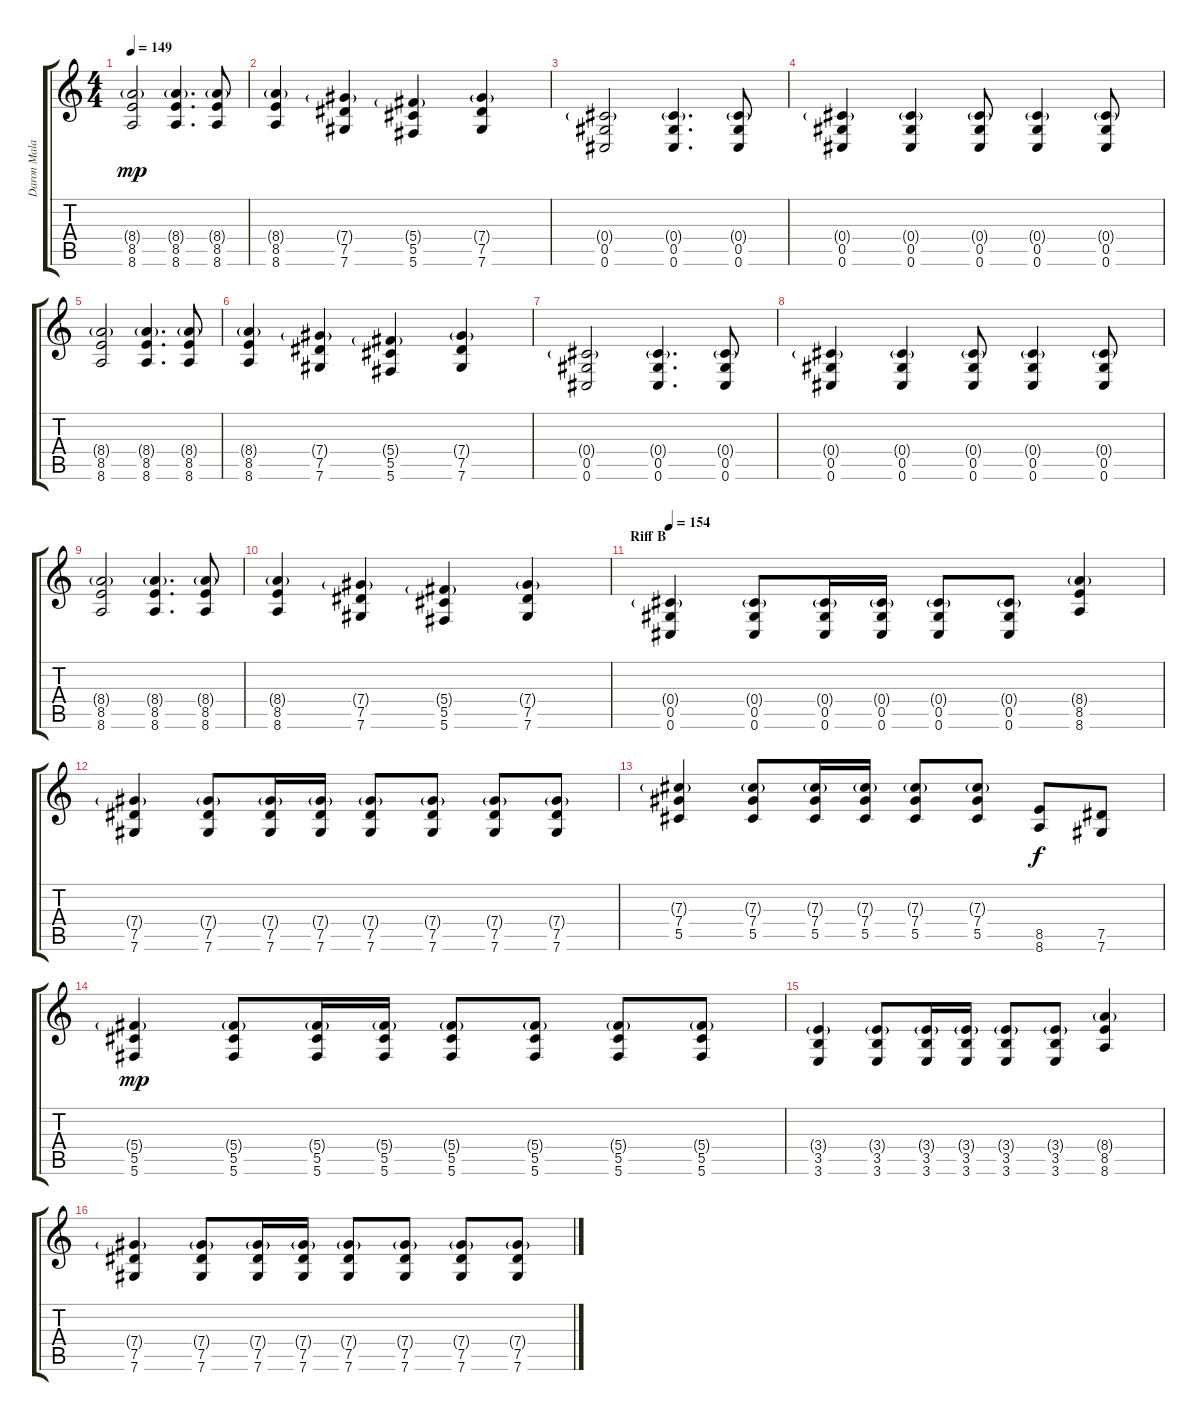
\track ("Daron Malakian" "Daron Mala") {instrument electricguitarclean}
\staff {score tabs}
\tuning (Eb4 Bb3 Gb3 Db3 Ab2 Db2) {hide}
\ts (4 4)
\tempo 149
\clef g2
\ks c
(8.4{g} 8.5 8.6).2{dy mp} (8.4{g} 8.5 8.6).4{d} (8.4{g} 8.5 8.6).8 |
(8.4{g} 8.5 8.6).4 (7.4{g} 7.5 7.6).4 (5.4{g} 5.5 5.6).4 (7.4{g} 7.5 7.6).4 |
(0.4{g} 0.5 0.6).2 (0.4{g} 0.5 0.6).4{d} (0.4{g} 0.5 0.6).8 |
(0.4{g} 0.5 0.6).4 (0.4{g} 0.5 0.6).4 (0.4{g} 0.5 0.6).8 (0.4{g} 0.5 0.6).4 (0.4{g} 0.5 0.6).8 |
(8.4{g} 8.5 8.6).2 (8.4{g} 8.5 8.6).4{d} (8.4{g} 8.5 8.6).8 |
(8.4{g} 8.5 8.6).4 (7.4{g} 7.5 7.6).4 (5.4{g} 5.5 5.6).4 (7.4{g} 7.5 7.6).4 |
(0.4{g} 0.5 0.6).2 (0.4{g} 0.5 0.6).4{d} (0.4{g} 0.5 0.6).8 |
(0.4{g} 0.5 0.6).4 (0.4{g} 0.5 0.6).4 (0.4{g} 0.5 0.6).8 (0.4{g} 0.5 0.6).4 (0.4{g} 0.5 0.6).8 |
(8.4{g} 8.5 8.6).2 (8.4{g} 8.5 8.6).4{d} (8.4{g} 8.5 8.6).8 |
(8.4{g} 8.5 8.6).4 (7.4{g} 7.5 7.6).4 (5.4{g} 5.5 5.6).4 (7.4{g} 7.5 7.6).4 |
\section ("" "Riff B")
\tempo 154
(0.4{g} 0.5 0.6).4 (0.4{g} 0.5 0.6).8 (0.4{g} 0.5 0.6).16 (0.4{g} 0.5 0.6).16 (0.4{g} 0.5 0.6).8 (0.4{g} 0.5 0.6).8 (8.4{g} 8.5 8.6).4 |
(7.4{g} 7.5 7.6).4 (7.4{g} 7.5 7.6).8 (7.4{g} 7.5 7.6).16 (7.4{g} 7.5 7.6).16 (7.4{g} 7.5 7.6).8 (7.4{g} 7.5 7.6).8 (7.4{g} 7.5 7.6).8 (7.4{g} 7.5 7.6).8 |
(7.3{g} 7.4 5.5).4 (7.3{g} 7.4 5.5).8 (7.3{g} 7.4 5.5).16 (7.3{g} 7.4 5.5).16 (7.3{g} 7.4 5.5).8 (7.3{g} 7.4 5.5).8 (8.5 8.6).8{dy f} (7.5 7.6).8 |
(5.4{g} 5.5 5.6).4{dy mp} (5.4{g} 5.5 5.6).8 (5.4{g} 5.5 5.6).16 (5.4{g} 5.5 5.6).16 (5.4{g} 5.5 5.6).8 (5.4{g} 5.5 5.6).8 (5.4{g} 5.5 5.6).8 (5.4{g} 5.5 5.6).8 |
(3.4{g} 3.5 3.6).4 (3.4{g} 3.5 3.6).8 (3.4{g} 3.5 3.6).16 (3.4{g} 3.5 3.6).16 (3.4{g} 3.5 3.6).8 (3.4{g} 3.5 3.6).8 (8.4{g} 8.5 8.6).4 |
(7.4{g} 7.5 7.6).4 (7.4{g} 7.5 7.6).8 (7.4{g} 7.5 7.6).16 (7.4{g} 7.5 7.6).16 (7.4{g} 7.5 7.6).8 (7.4{g} 7.5 7.6).8 (7.4{g} 7.5 7.6).8 (7.4{g} 7.5 7.6).8
